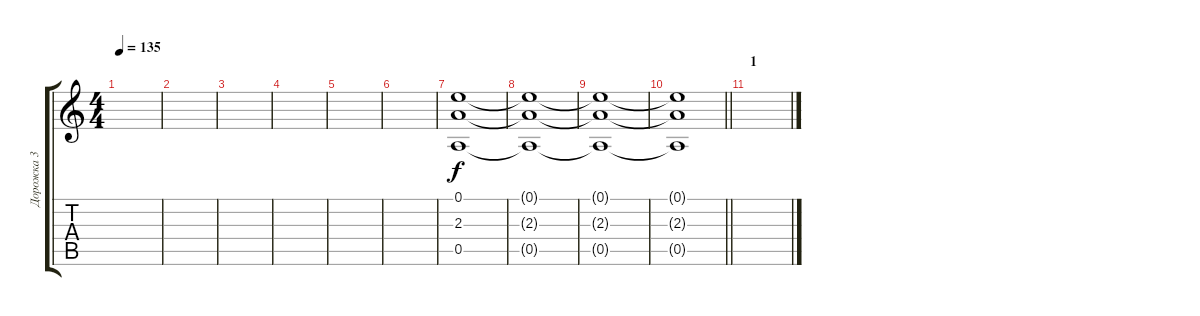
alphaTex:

\track ("Дорожка 3" "Дорожка 3") {instrument electricguitarmuted}
\staff {score tabs}
\tuning (E4 B3 G3 D3 A2 E2) {hide}
\ts (4 4)
\tempo 135
\clef g2
\ks c
|
|
|
|
|
|
(0.1 2.3 0.5).1{volume 4 instrument applause} |
(0.1{t} 2.3{t} 0.5{t}).1 |
(0.1{t} 2.3{t} 0.5{t}).1{volume 8} |
\barLineRight lightlight
(0.1{t} 2.3{t} 0.5{t}).1 |
\section ("" "1")
